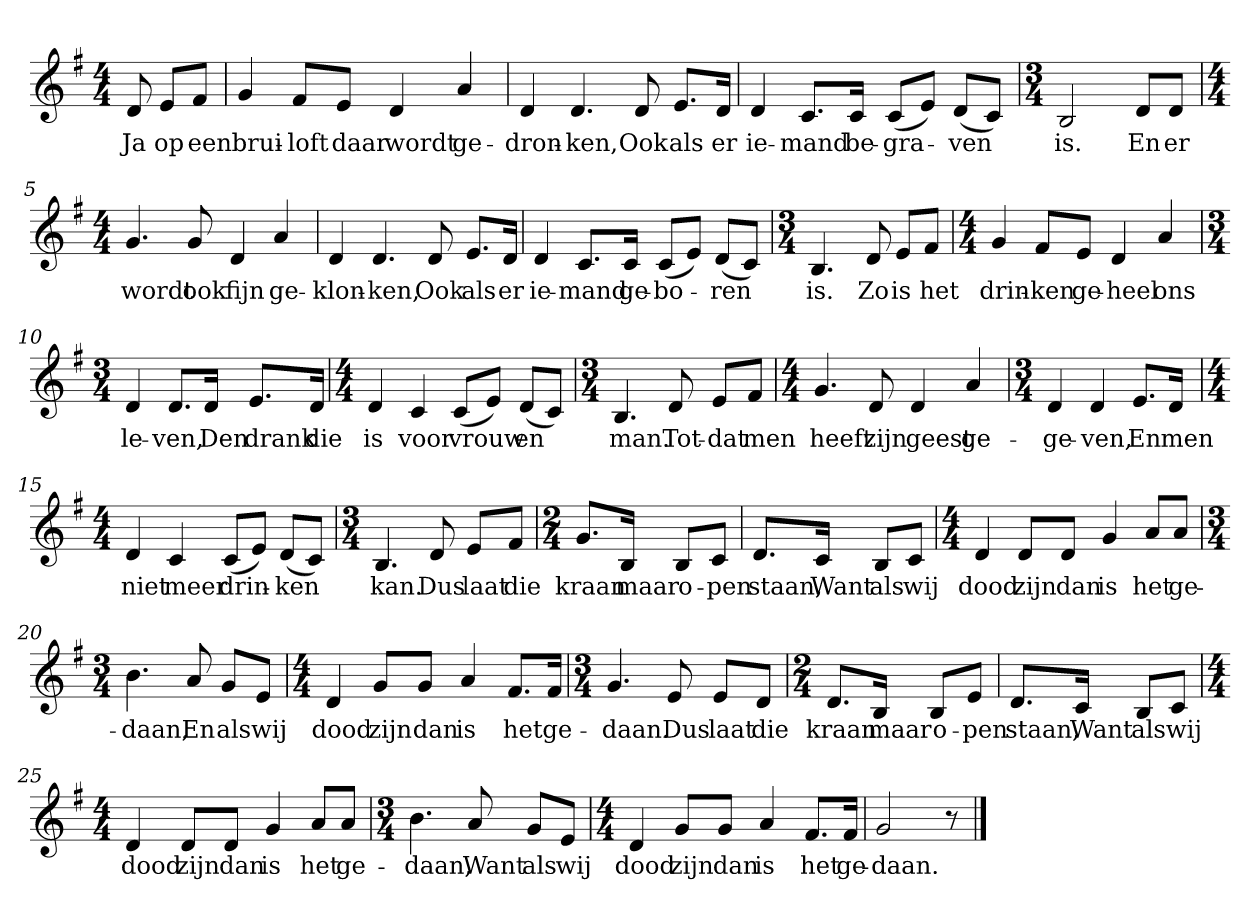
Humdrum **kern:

**kern	**text
*part1	*part1
*staff1	*staff1
*clefG2	*
*k[f#]	*
*G:	*
*M4/4	*
*MM120	*
=	=
8d	Ja
8e/L	op
8f#/J	een
=1	=1
4g	brui-
8f#/L	-loft
8e/J	daar
4d	wordt
4a	ge-
=2	=2
4d	-dron-
4.d	-ken,
8d	Ook
8.e/L	als
16d/Jk	er
=3	=3
4d	ie-
8.c/L	-mand
16c/Jk	be-
(8c/L	-gra-
8e/J)	.
(8d/L	-ven
8c/J)	.
=4	=4
*M3/4	*
2B	is.
8d/L	En
8d/J	er
=5	=5
*M4/4	*
4.g	wordt
8g	ook
4d	fijn
4a	ge-
=6	=6
4d	-klon-
4.d	-ken,
8d	Ook
8.e/L	als
16d/Jk	er
=7	=7
4d	ie-
8.c/L	-mand
16c/Jk	ge-
(8c/L	-bo-
8e/J)	.
(8d/L	-ren
8c/J)	.
=8	=8
*M3/4	*
4.B	is.
8d	Zo
8e/L	is
8f#/J	het
=9	=9
*M4/4	*
4g	drin-
8f#/L	-ken
8e/J	ge-
4d	-heel
4a	ons
=10	=10
*M3/4	*
4d	le-
8.d/L	-ven,
16d/Jk	Den
8.e/L	drank
16d/Jk	die
=11	=11
*M4/4	*
4d	is
4c	voor
(8c/L	vrouw
8e/J)	.
(8d/L	en
8c/J)	.
=12	=12
*M3/4	*
4.B	man.
8d	Tot-
8e/L	-dat
8f#/J	men
=13	=13
*M4/4	*
4.g	heeft
8d	zijn
4d	geest
4a	ge-
=14	=14
*M3/4	*
4d	-ge-
4d	-ven,
8.e/L	En
16d/Jk	men
=15	=15
*M4/4	*
4d	niet
4c	meer
(8c/L	drin-
8e/J)	.
(8d/L	-ken
8c/J)	.
=16	=16
*M3/4	*
4.B	kan.
8d	Dus
8e/L	laat
8f#/J	die
=17	=17
*M2/4	*
8.g/L	kraan
16B/Jk	maar
8B/L	o-
8c/J	-pen
=18	=18
8.d/L	staan,
16c/Jk	Want
8B/L	als
8c/J	wij
=19	=19
*M4/4	*
4d	dood
8d/L	zijn
8d/J	dan
4g	is
8a/L	het
8a/J	ge-
=20	=20
*M3/4	*
4.b	-daan,
8a	En
8g/L	als
8e/J	wij
=21	=21
*M4/4	*
4d	dood
8g/L	zijn
8g/J	dan
4a	is
8.f#/L	het
16f#/Jk	ge-
=22	=22
*M3/4	*
4.g	-daan.
8e	Dus
8e/L	laat
8d/J	die
=23	=23
*M2/4	*
8.d/L	kraan
16B/Jk	maar
8B/L	o-
8e/J	-pen
=24	=24
8.d/L	staan,
16c/Jk	Want
8B/L	als
8c/J	wij
=25	=25
*M4/4	*
4d	dood
8d/L	zijn
8d/J	dan
4g	is
8a/L	het
8a/J	ge-
=26	=26
*M3/4	*
4.b	-daan,
8a	Want
8g/L	als
8e/J	wij
=27	=27
*M4/4	*
4d	dood
8g/L	zijn
8g/J	dan
4a	is
8.f#/L	het
16f#/Jk	ge-
=28	=28
2g	-daan.
8r	.
==	==
*-	*-
